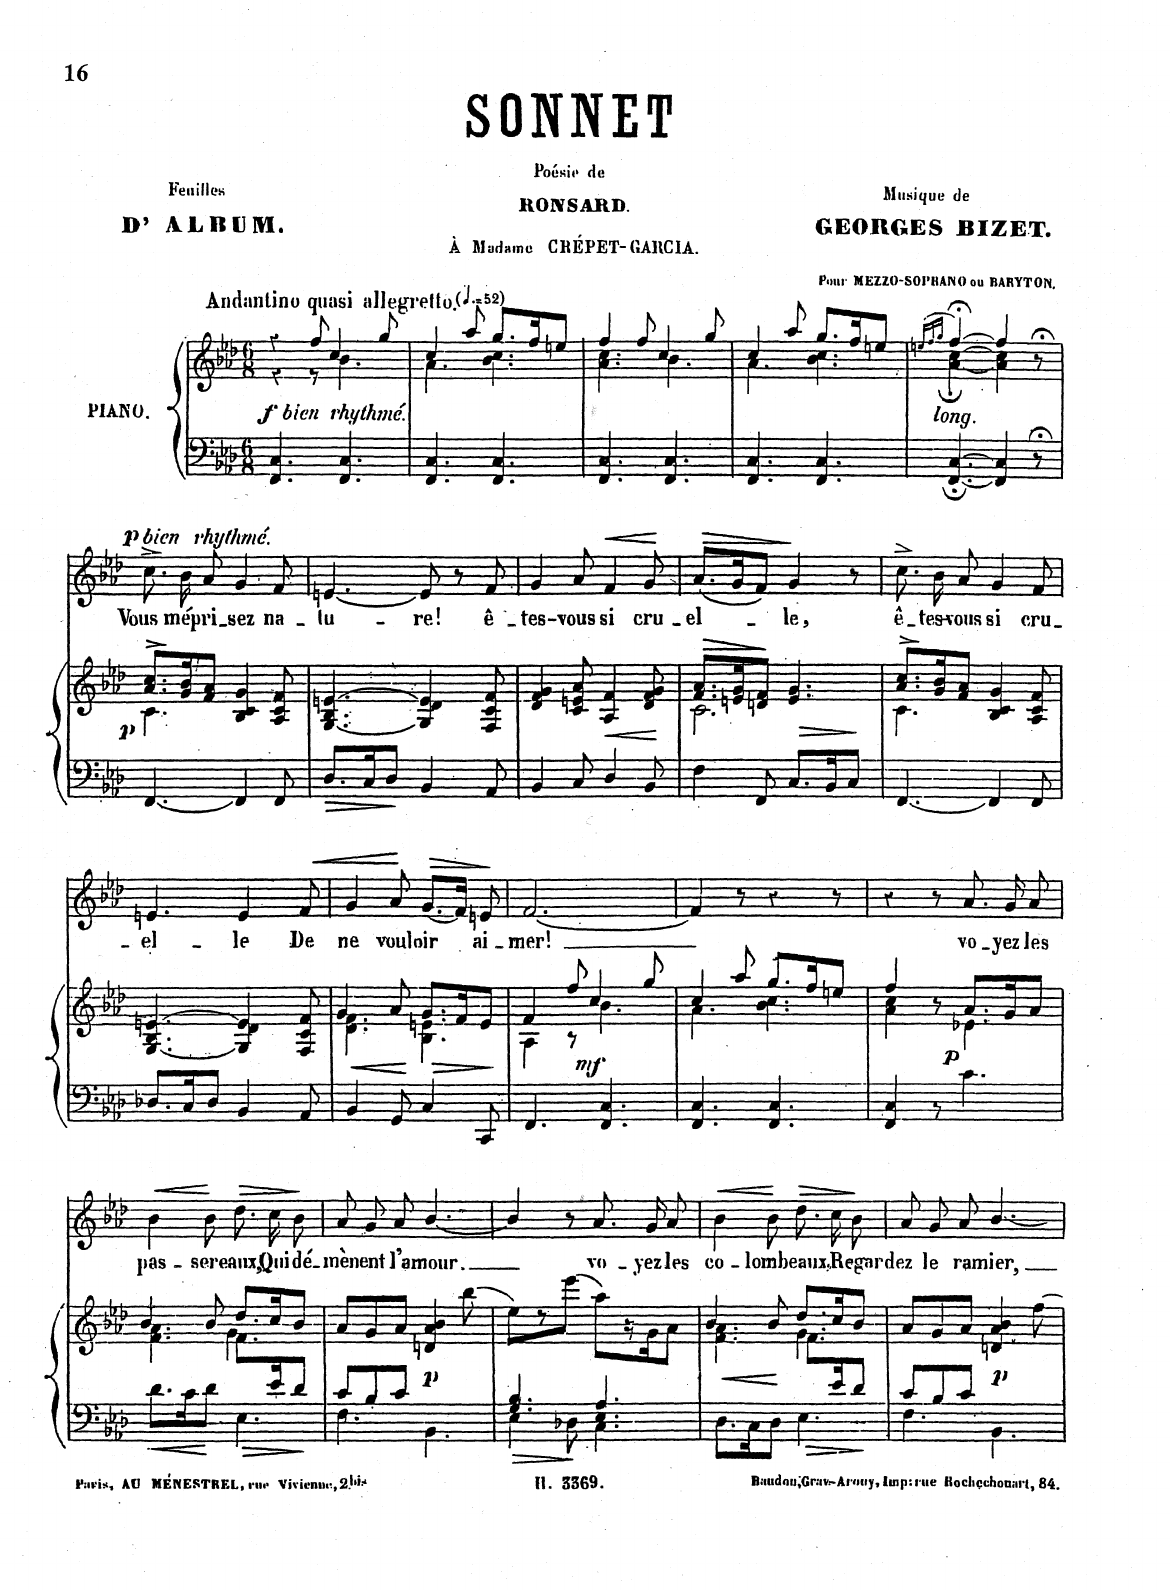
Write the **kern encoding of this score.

**kern	**kern	**dynam	**kern	**text	**dynam
*part2	*part2	*part2	*part1	*part1	*part1
*staff3	*staff2	*staff2/3	*staff1	*staff1	*staff1
*I"Piano	*	*	*I"Voice	*	*
*I'Pno	*	*	*	*	*
*clefF4	*clefG2	*	*clefG2	*	*
*k[b-e-a-d-]	*k[b-e-a-d-]	*	*k[b-e-a-d-]	*	*
*M6/8	*M6/8	*	*M6/8	*	*
*MM78	*MM78	*	*MM78	*	*
=1	=1	=1	=1	=1	=1
*	*^	*	*	*	*
!	!	!	!	!LO:TX:a:B:t=Andantino quasi allegretto	!	!
!	!	!	!LO:DY:b	!	!	!
!	!	!	!LO:DY:n=1:b	!	!	!
4.FF/ 4.C/	4r	4r	f other-dynamics	2.r	.	.
.	8ff/	8r	.	.	.	.
4.FF/ 4.C/	4cc/	4.b-\	.	.	.	.
.	8gg/	.	.	.	.	.
=2	=2	=2	=2	=2	=2	=2
4.FF/ 4.C/	4cc/	4.a-\	.	2.r	.	.
.	8aa-/	.	.	.	.	.
4.FF/ 4.C/	8.gg/L	4.b-\ 4.cc\	.	.	.	.
.	16ff/K	.	.	.	.	.
.	8een/J	.	.	.	.	.
=3	=3	=3	=3	=3	=3	=3
4.FF/ 4.C/	4ff/	4.a-\ 4.cc\	.	2.r	.	.
.	8ff/	.	.	.	.	.
4.FF/ 4.C/	4cc/	4.b-\	.	.	.	.
.	8gg/	.	.	.	.	.
=4	=4	=4	=4	=4	=4	=4
4.FF/ 4.C/	4cc/	4.a-\	.	2.r	.	.
.	8aa-/	.	.	.	.	.
4.FF/ 4.C/	8.gg/L	4.b-\ 4.cc\	.	.	.	.
.	16ff/K	.	.	.	.	.
.	8een/J	.	.	.	.	.
=5	=5	=5	=5	=5	=5	=5
.	(16qeen/LL	.	.	.	.	.
.	16qff/	.	.	.	.	.
.	16qgg/JJ	.	.	.	.	.
!	!LO:TX:i:t=long	!	!	!	!	!
[4.FF/; [4.C/;	[4.ff;</)	[4.a-\; [4.cc\;	.	2.r	.	.
4FF/] 4C/]	4ff/]	4a-\] 4cc\]	.	.	.	.
8r;<	8r;<	8ryy	.	.	.	.
=6	=6	=6	=6	=6	=6	=6
!	!	!	!LO:DY:b=2	!	!	!
[4.FF/	8.a-/^ 8.cc/^L	4.c\	p	8.cc^\	Vous	.
!	!	!	!	!	!	!LO:DY:b
!	!	!	!	!	!	!LO:DY:n=1:b
.	16g/ 16b-/K	.	.	16b-\	mé-	p other-dynamics
.	8f/ 8a-/J	.	.	8a-/	-pri-	.
4FF/]	4B-/ 4c/ 4g/	4.ryy	.	4g/	-sez	.
8FF/	8A-/ 8c/ 8f/	.	.	8f/	na-	.
*	*v	*v	*	*	*	*
=7	=7	=7	=7	=7	=7
8.D-/L	[4.G/ 4.B-/ [4.en/	.	[4.en/	-tu-	.
16C/K	.	.	.	.	.
8D-/J	.	.	.	.	.
4BB-/	4G/] 4d-/ 4e/]	.	8e/]	-re!	.
.	.	.	8r	.	.
8AA-/	8F/ 8c/ 8f/	.	8f/	ê-	.
=8	=8	=8	=8	=8	=8
4BB-/	4d-/ 4f/ 4g/	.	4g/	-tes-	.
8C/	8c/ 8en/ 8a-/	.	8a-/	vous	.
!	!	!LO:HP:b	!	!	!LO:HP:b
4D-/	4A-/ 4f/	<	4f/	si	<
8BB-/	8d-/ 8f/ 8g/	.	8g/	cru-	.
.	.	[	.	.	[
=9	=9	=9	=9	=9	=9
!	!	!LO:HP:b	!	!	!LO:HP:b
*	*^	*	*	*	*
4F\	8.f/ 8.a-/L	2.c\	>	(8.a-/L	-el-	>
.	16en/ 16g/K	.	.	16g/K	.	.
8FF/	8dn/ 8f/J	.	.	8f/J)	.	.
!	!	!	!LO:HP:n=1:b	!	!	!
8.C/L	4.e/ 4.g/	.	] >	4g/	-le,	.
16BB-/K	.	.	.	.	.	.
8C/J	.	.	.	8r	.	]
*	*v	*v	*	*	*	*
.	.	]	.	.	.
=10	=10	=10	=10	=10	=10
*	*^	*	*	*	*
[4.FF/	8.a-/^ 8.cc/^L	4.c\	.	8.cc^\	ê-	.
.	16g/ 16b-/K	.	.	16b-\	-tes–	.
.	8f/ 8a-/J	.	.	8a-/	vous	.
4FF/]	4B-/ 4c/ 4g/	4.ryy	.	4g/	si	.
8FF/	8A-/ 8c/ 8f/	.	.	8f/	cru-	.
*	*v	*v	*	*	*	*
=11	=11	=11	=11	=11	=11
8.D-X/L	[4.G/ 4.B-/ [4.en/	.	4.en/	-el-	.
16C/K	.	.	.	.	.
8D-/J	.	.	.	.	.
4BB-/	4G/] 4d-/ 4e/]	.	4e/	-le	.
!	!	!	!	!	!LO:HP:b
8AA-/	8F/ 8c/ 8f/	.	8f/	De	<
=12	=12	=12	=12	=12	=12
!	!	!LO:HP:b	!	!	!
*	*^	*	*	*	*
4BB-/	4g/	4.d-\ 4.f\	<	4g/	ne	.
8GG/	8a-/	.	.	8a-/	vou-	.
!	!	!	!LO:HP:n=1:b	!	!	!LO:HP:n=1:b
4C/	8.g/L	4.B-\ 4.en\	[ >	(8.g/L	-loir	[ >
.	16f/K	.	.	16f/Jk)	.	.
8CC/	8e/J	.	.	8en/	ai-	.
*	*v	*v	*	*	*	*
.	.	]	.	.	]
=13	=13	=13	=13	=13	=13
*	*^	*	*	*	*
4.FF/	4a-/	4A-\	.	[2.f/	-mer!	.
.	8ff/	8r	.	.	.	.
!	!	!	!LO:DY:b	!	!	!
4.FF/ 4.C/	4cc/	4.b-\	mf	.	.	.
.	8gg/	.	.	.	.	.
=14	=14	=14	=14	=14	=14	=14
4.FF/ 4.C/	4cc/	4.a-\	.	4f/]	.	.
.	8aa-/	.	.	8r	.	.
4.FF/ 4.C/	8.gg/L	4.b-\ 4.cc\	.	4r	.	.
.	16ff/K	.	.	.	.	.
.	8een/J	.	.	8r	.	.
=15	=15	=15	=15	=15	=15	=15
4FF/ 4C/	4ff/	4a-\ 4cc\	.	4r	.	.
8r	8r	8ryy	.	8r	.	.
!	!	!	!LO:DY:b=2	!	!	!
4.c\	8.a-/L	4.e-X\	p	8.a-/	vo-	.
.	16g/K	.	.	16g/	-yez	.
.	8a-/J	.	.	8a-/	les	.
=16	=16	=16	=16	=16	=16	=16
*^	*	*^	*	*	*	*
!	!	!	!	!	!	!	!	!LO:HP:b
16ryy	8.d-\L	4b-/	4.f\ 4.a-\	4.ryy	.	4b-\	pas-	<
.	16c\K	.	.	.	.	.	.	.
.	8d-\J	8b-/	.	.	.	8b-\	-se-	.
!	!	!	!	!	!	!	!	!LO:HP:n=1:b
.	4.E-\	8.dd-/L	4g\	8.f\L	.	8.dd-\	-reaux,	[ >
16e-/K	.	16cc/K	.	8.ryy	.	16cc\	Qui	.
8d-/J	.	8b-/J	8ryy	.	.	8b-\	dé-	.
*v	*v	*	*	*	*	*	*	*
*	*v	*v	*v	*	*	*	*
.	.	.	.	.	]
=17	=17	=17	=17	=17	=17
*^	*	*	*	*	*
4.F\	8c/L	8a-/L	.	8a-/	-mè-	.
.	8B-/	8g/	.	8g/	-nent	.
.	8c/J	8a-/J	.	8a-/	l'a-	.
!	!	!	!LO:DY:b	!	!	!
4.BB-\	4.ryy	4dn/ 4a-/ 4b-/	p	[4.b-/	-mour.	.
.	.	(8bb-\	.	.	.	.
=18	=18	=18	=18	=18	=18	=18
4.G/ 4.B-/	4E-\	8ee-\L)	.	4b-/]	.	.
.	.	8r	.	.	.	.
.	8D-X\	(8eee-\J	.	8r	.	.
4.A-/	4.C\ 4.E-\	8aa-\)	.	8.a-/	vo-	.
.	.	16r	.	.	.	.
.	.	16g/KL	.	16g/	-yez	.
.	.	8a-/J	.	8a-/	les	.
=19	=19	=19	=19	=19	=19	=19
*	*	*^	*	*	*	*
*	*	*	*^	*	*	*	*
!	!	!	!	!	!	!	!	!LO:HP:b
16ryy	8.D-\L	4b-/	4.f\ 4.a-\	4.ryy	.	4b-\	co-	<
.	16C\K	.	.	.	.	.	.	.
.	8D-\J	8b-/	.	.	.	8b-\	-lom-	.
!	!	!	!	!	!	!	!	!LO:HP:n=1:b
.	4.E-\	8.dd-/L	4g\	8.f\L	.	8.dd-\	-beaux,	[ >
16e-/K	.	16cc/K	.	8.ryy	.	16cc\	Re-	.
8d-/J	.	8b-/J	8ryy	.	.	8b-\	-gar-	.
*v	*v	*	*	*	*	*	*	*
*	*v	*v	*v	*	*	*	*
.	.	.	.	.	]
=20	=20	=20	=20	=20	=20
*^	*	*	*	*	*
4.F\	8c/L	8a-/L	.	8a-/	-dez	.
.	8B-/	8g/	.	8g/	le	.
.	8c/J	8a-/J	.	8a-/	ra-	.
!	!	!	!LO:DY:b	!	!	!
4.BB-\	4.ryy	4dn/ 4a-/ 4b-/	p	[4.b-/	-mier,	.
.	.	8ff\	.	.	.	.
*v	*v	*	*	*	*	*
=	=	=	=	=	=
*-	*-	*-	*-	*-	*-
